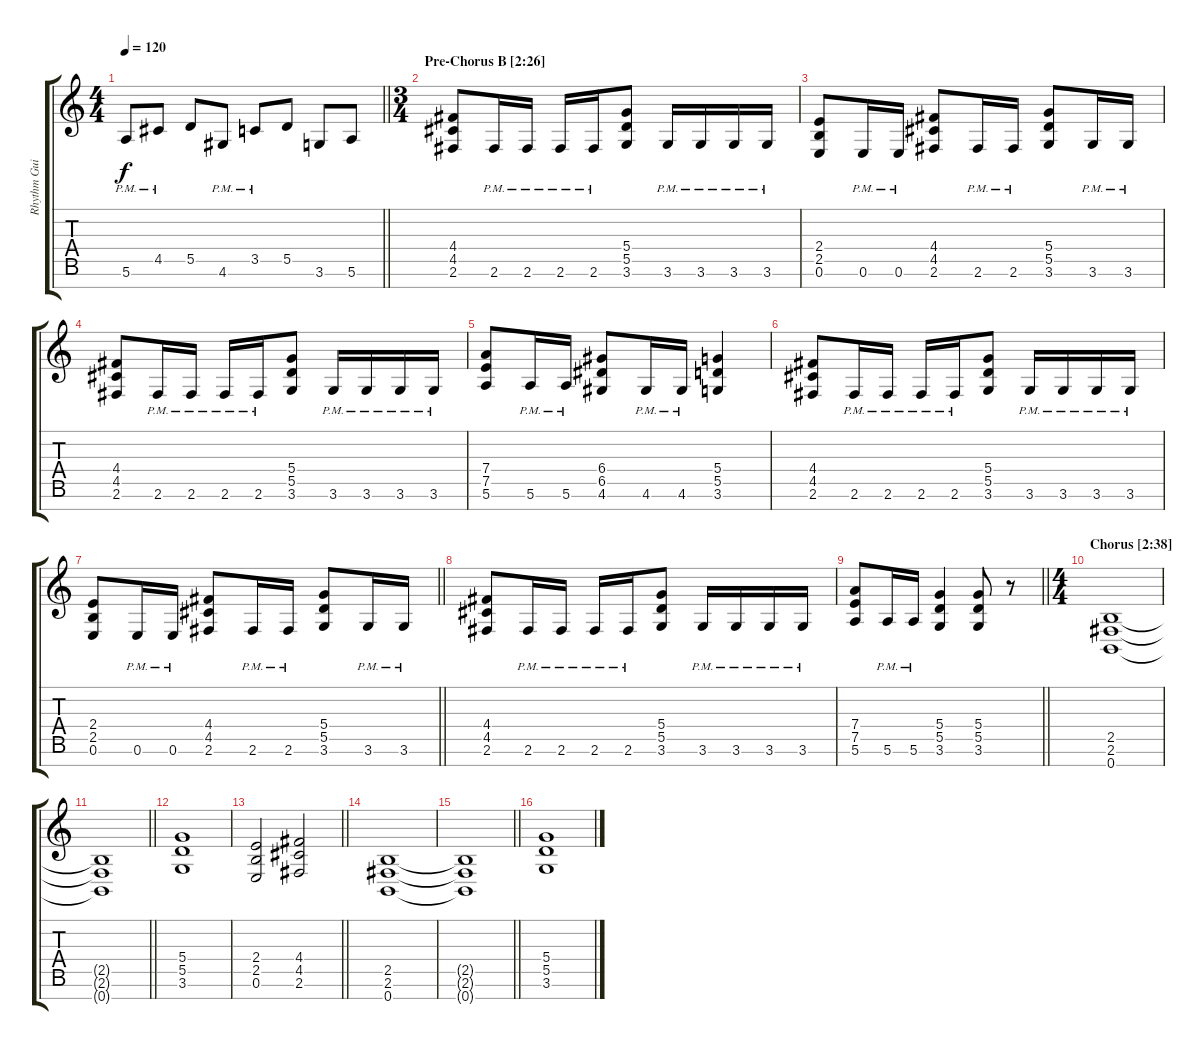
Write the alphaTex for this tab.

\track ("Rhythm Guitar II" "Rhythm Gui") {instrument distortionguitar}
\staff {score tabs}
\tuning (E4 B3 G3 D3 A2 E2 B1) {hide}
\ts (4 4)
\tempo 120
\clef g2
\barLineRight lightlight
\ks c
5.6{pm}.8{dy f} 4.5{pm}.8 5.5.8 4.6{pm}.8 3.5{pm}.8 5.5.8 3.6.8 5.6.8 |
\ts (3 4)
\section ("" "Pre-Chorus B [2:26]")
(4.4 4.5 2.6).8 2.6{pm}.16 2.6{pm}.16 2.6{pm}.16 2.6{pm}.16 (5.4 5.5 3.6).8 3.6{pm}.16 3.6{pm}.16 3.6{pm}.16 3.6{pm}.16 |
(2.4 2.5 0.6).8 0.6{pm}.16 0.6{pm}.16 (4.4 4.5 2.6).8 2.6{pm}.16 2.6{pm}.16 (5.4 5.5 3.6).8 3.6{pm}.16 3.6{pm}.16 |
(4.4 4.5 2.6).8 2.6{pm}.16 2.6{pm}.16 2.6{pm}.16 2.6{pm}.16 (5.4 5.5 3.6).8 3.6{pm}.16 3.6{pm}.16 3.6{pm}.16 3.6{pm}.16 |
(7.4 7.5 5.6).8 5.6{pm}.16 5.6{pm}.16 (6.4 6.5 4.6).8 4.6{pm}.16 4.6{pm}.16 (5.4 5.5 3.6).4 |
(4.4 4.5 2.6).8 2.6{pm}.16 2.6{pm}.16 2.6{pm}.16 2.6{pm}.16 (5.4 5.5 3.6).8 3.6{pm}.16 3.6{pm}.16 3.6{pm}.16 3.6{pm}.16 |
\barLineRight lightlight
(2.4 2.5 0.6).8 0.6{pm}.16 0.6{pm}.16 (4.4 4.5 2.6).8 2.6{pm}.16 2.6{pm}.16 (5.4 5.5 3.6).8 3.6{pm}.16 3.6{pm}.16 |
(4.4 4.5 2.6).8 2.6{pm}.16 2.6{pm}.16 2.6{pm}.16 2.6{pm}.16 (5.4 5.5 3.6).8 3.6{pm}.16 3.6{pm}.16 3.6{pm}.16 3.6{pm}.16 |
\barLineRight lightlight
(7.4 7.5 5.6).8 5.6{pm}.16 5.6{pm}.16 (5.4 5.5 3.6).4 (5.4 5.5 3.6).8 r.8 |
\ts (4 4)
\section ("" "Chorus [2:38]")
(2.5 2.6 0.7).1 |
\barLineRight lightlight
(2.5{t} 2.6{t} 0.7{t}).1 |
(5.4 5.5 3.6).1 |
\barLineRight lightlight
(2.4 2.5 0.6).2 (4.4 4.5 2.6).2 |
(2.5 2.6 0.7).1 |
\barLineRight lightlight
(2.5{t} 2.6{t} 0.7{t}).1 |
(5.4 5.5 3.6).1
